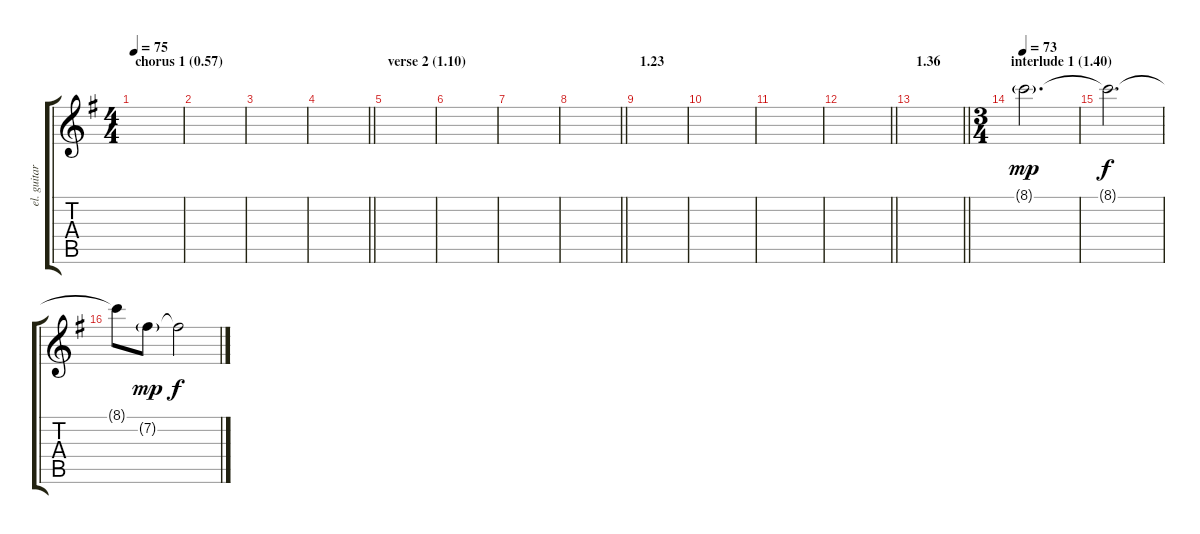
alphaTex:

\track ("el. guitar 1" "el. guitar") {instrument overdrivenguitar}
\staff {score tabs}
\tuning (E4 B3 G3 D3 A2 E2) {hide}
\ts (4 4)
\section ("" "chorus 1 (0.57)")
\tempo 75
\clef g2
\ks g
|
|
|
\barLineRight lightlight
|
\section ("" "verse 2 (1.10)")
|
|
|
\barLineRight lightlight
|
\section ("" "1.23")
|
|
|
\barLineRight lightlight
|
\section ("" "1.36")
\barLineRight lightlight
|
\ts (3 4)
\section ("" "interlude 1 (1.40)")
\tempo 73
8.1{g}.2{d dy mp} |
8.1{t}.2{d dy f} |
8.1{t}.8 7.2{g}.8{dy mp} 7.2{t}.2{dy f}
